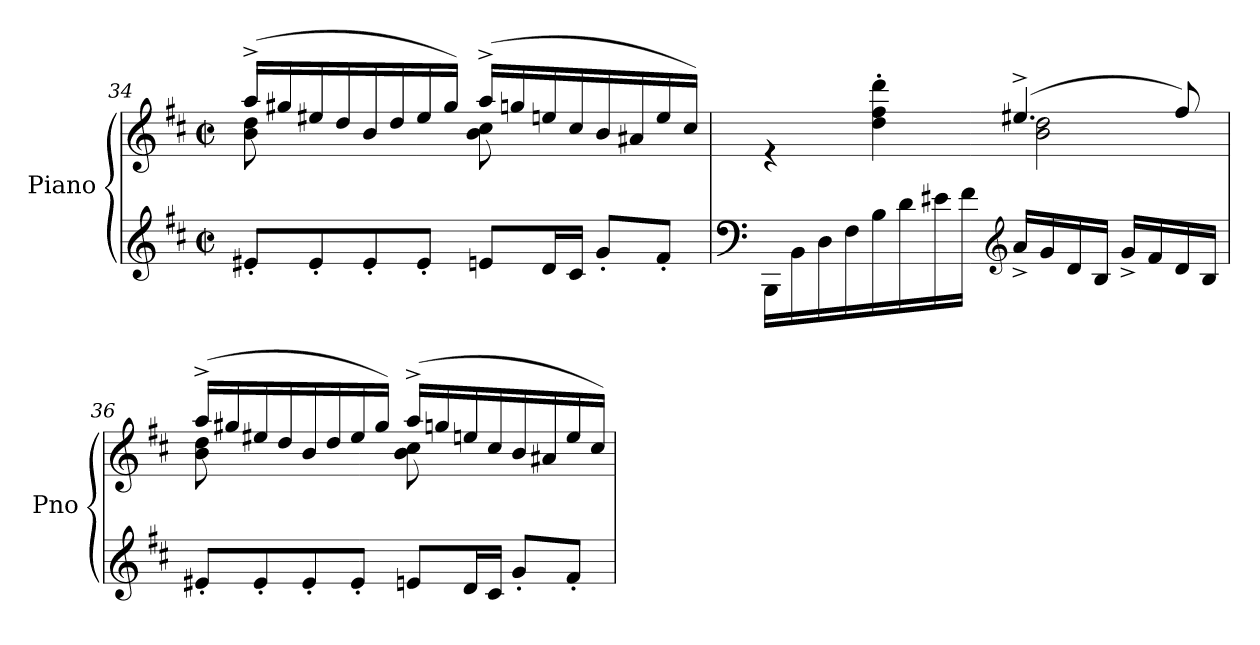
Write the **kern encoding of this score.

**kern	**kern	**dynam
*part1	*part1	*part1
*staff2	*staff1	*staff1/2
*I"Piano	*	*
*I'Pno	*	*
!!LO:LB:g=z
*clefG2	*clefG2	*
*k[f#c#]	*k[f#c#]	*
*M4/4	*M4/4	*
*met(c|)	*met(c|)	*
=34	=34	=34
*	*^	*
!	!	!	!LO:DY:b=2
8e#X'/L	(16aa^/LL	8b\ 8dd\	other-dynamics
.	16gg#X/	.	.
8e#'/	16ee#X/	4.ryy	.
.	16dd/	.	.
8e#'/	16b/	.	.
.	16dd/	.	.
8e#'/J	16ee#/	.	.
.	16gg#/JJ)	.	.
8en/L	(16aa^/LL	8b\ 8cc#\	.
.	16ggn/	.	.
16d/L	16een/	4.ryy	.
16c#/JJ	16cc#/	.	.
8g'/L	16b/	.	.
.	16a#X/	.	.
8f#'/J	16ee/	.	.
.	16cc#/JJ)	.	.
=35	=35	=35	=35
*clefF4	*	*	*
16BBB\LL	4re	2ryy	.
16BB\	.	.	.
16D\	.	.	.
16F#\	.	.	.
16B\	4dd\' 4ff#\' 4ddd\'	.	.
16d\	.	.	.
16e#X\	.	.	.
16f#\JJ	.	.	.
*clefG2	*	*	*
16a^/LL	(4.ee#X^/	2b\ 2dd\	.
16g/	.	.	.
16d/	.	.	.
16B/JJ	.	.	.
16g^/LL	.	.	.
16f#/	.	.	.
16d/	8ff#/)	.	.
16B/JJ	.	.	.
!!LO:PB:g=z	!!
=36	=36	=36	=36
!	!	!	!LO:DY:b=2
8e#X'/L	(16aa^/LL	8b\ 8dd\	other-dynamics
.	16gg#X/	.	.
8e#'/	16ee#X/	4.ryy	.
.	16dd/	.	.
8e#'/	16b/	.	.
.	16dd/	.	.
8e#'/J	16ee#/	.	.
.	16gg#/JJ)	.	.
8en/L	(16aa^/LL	8b\ 8cc#\	.
.	16ggn/	.	.
16d/L	16een/	4.ryy	.
16c#/JJ	16cc#/	.	.
8g'/L	16b/	.	.
.	16a#X/	.	.
8f#'/J	16ee/	.	.
.	16cc#/JJ)	.	.
*	*v	*v	*
=	=	=
*-	*-	*-
